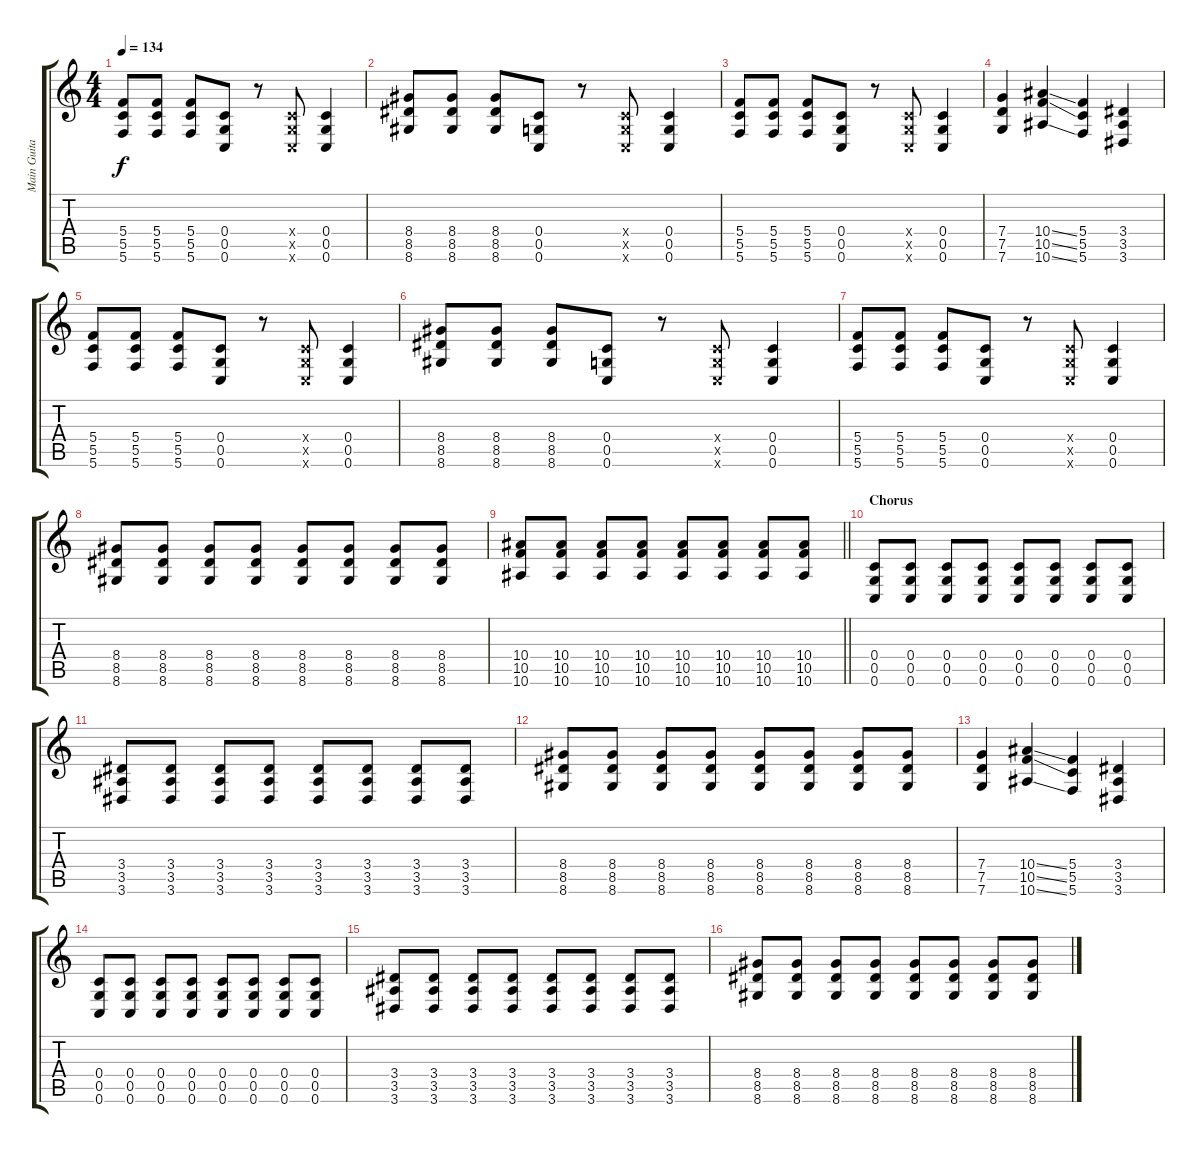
\track ("Main Guitar (Rythm)" "Main Guita") {instrument distortionguitar}
\staff {score tabs}
\tuning (D4 A3 F3 C3 G2 C2) {hide}
\ts (4 4)
\tempo 134
\clef g2
\ks c
(5.4 5.5 5.6).8{dy f} (5.4 5.5 5.6).8 (5.4 5.5 5.6).8 (0.4 0.5 0.6).8 r.8 (0.4{x} 0.5{x} 0.6{x}).8 (0.4 0.5 0.6).4 |
(8.4 8.5 8.6).8 (8.4 8.5 8.6).8 (8.4 8.5 8.6).8 (0.4 0.5 0.6).8 r.8 (0.4{x} 0.5{x} 0.6{x}).8 (0.4 0.5 0.6).4 |
(5.4 5.5 5.6).8 (5.4 5.5 5.6).8 (5.4 5.5 5.6).8 (0.4 0.5 0.6).8 r.8 (0.4{x} 0.5{x} 0.6{x}).8 (0.4 0.5 0.6).4 |
(7.4 7.5 7.6).4 (10.4{ss} 10.5{ss} 10.6{ss}).4 (5.4 5.5 5.6).4 (3.4 3.5 3.6).4 |
(5.4 5.5 5.6).8 (5.4 5.5 5.6).8 (5.4 5.5 5.6).8 (0.4 0.5 0.6).8 r.8 (0.4{x} 0.5{x} 0.6{x}).8 (0.4 0.5 0.6).4 |
(8.4 8.5 8.6).8 (8.4 8.5 8.6).8 (8.4 8.5 8.6).8 (0.4 0.5 0.6).8 r.8 (0.4{x} 0.5{x} 0.6{x}).8 (0.4 0.5 0.6).4 |
(5.4 5.5 5.6).8 (5.4 5.5 5.6).8 (5.4 5.5 5.6).8 (0.4 0.5 0.6).8 r.8 (0.4{x} 0.5{x} 0.6{x}).8 (0.4 0.5 0.6).4 |
(8.4 8.5 8.6).8 (8.4 8.5 8.6).8 (8.4 8.5 8.6).8 (8.4 8.5 8.6).8 (8.4 8.5 8.6).8 (8.4 8.5 8.6).8 (8.4 8.5 8.6).8 (8.4 8.5 8.6).8 |
\barLineRight lightlight
(10.4 10.5 10.6).8 (10.4 10.5 10.6).8 (10.4 10.5 10.6).8 (10.4 10.5 10.6).8 (10.4 10.5 10.6).8 (10.4 10.5 10.6).8 (10.4 10.5 10.6).8 (10.4 10.5 10.6).8 |
\section ("" "Chorus")
(0.4 0.5 0.6).8 (0.4 0.5 0.6).8 (0.4 0.5 0.6).8 (0.4 0.5 0.6).8 (0.4 0.5 0.6).8 (0.4 0.5 0.6).8 (0.4 0.5 0.6).8 (0.4 0.5 0.6).8 |
(3.4 3.5 3.6).8 (3.4 3.5 3.6).8 (3.4 3.5 3.6).8 (3.4 3.5 3.6).8 (3.4 3.5 3.6).8 (3.4 3.5 3.6).8 (3.4 3.5 3.6).8 (3.4 3.5 3.6).8 |
(8.4 8.5 8.6).8 (8.4 8.5 8.6).8 (8.4 8.5 8.6).8 (8.4 8.5 8.6).8 (8.4 8.5 8.6).8 (8.4 8.5 8.6).8 (8.4 8.5 8.6).8 (8.4 8.5 8.6).8 |
(7.4 7.5 7.6).4 (10.4{ss} 10.5{ss} 10.6{ss}).4 (5.4 5.5 5.6).4 (3.4 3.5 3.6).4 |
(0.4 0.5 0.6).8 (0.4 0.5 0.6).8 (0.4 0.5 0.6).8 (0.4 0.5 0.6).8 (0.4 0.5 0.6).8 (0.4 0.5 0.6).8 (0.4 0.5 0.6).8 (0.4 0.5 0.6).8 |
(3.4 3.5 3.6).8 (3.4 3.5 3.6).8 (3.4 3.5 3.6).8 (3.4 3.5 3.6).8 (3.4 3.5 3.6).8 (3.4 3.5 3.6).8 (3.4 3.5 3.6).8 (3.4 3.5 3.6).8 |
(8.4 8.5 8.6).8 (8.4 8.5 8.6).8 (8.4 8.5 8.6).8 (8.4 8.5 8.6).8 (8.4 8.5 8.6).8 (8.4 8.5 8.6).8 (8.4 8.5 8.6).8 (8.4 8.5 8.6).8
